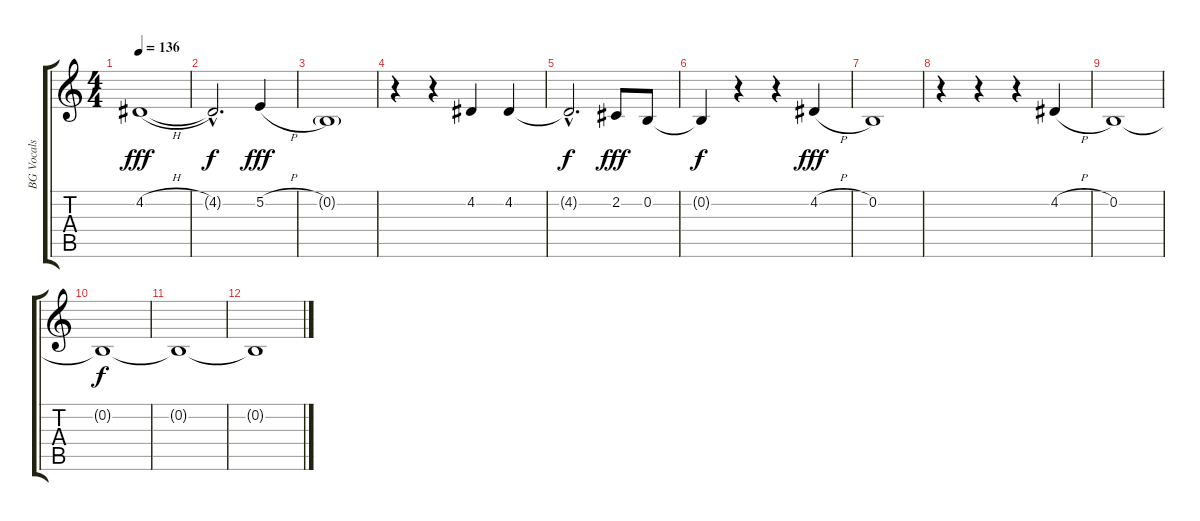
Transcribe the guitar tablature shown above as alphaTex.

\track ("BG Vocals (Daniel)" "BG Vocals ") {instrument tuba}
\staff {score tabs}
\tuning (E4 B3 G3 D3 A2 E2) {hide}
\ts (4 4)
\tempo 136
\clef g2
\ks c
4.2{h}.1{dy fff} |
4.2{hac t}.2{d dy f} 5.2{h}.4{dy fff} |
0.2{g}.1 |
r.4 r.4 4.2.4 4.2.4 |
4.2{hac t}.2{d dy f} 2.2.8{dy fff} 0.2.8 |
0.2{t}.4{dy f} r.4 r.4 4.2{h}.4{dy fff} |
0.2.1 |
r.4 r.4 r.4 4.2{h}.4 |
0.2.1 |
0.2{t}.1{dy f} |
0.2{t}.1 |
0.2{t}.1
